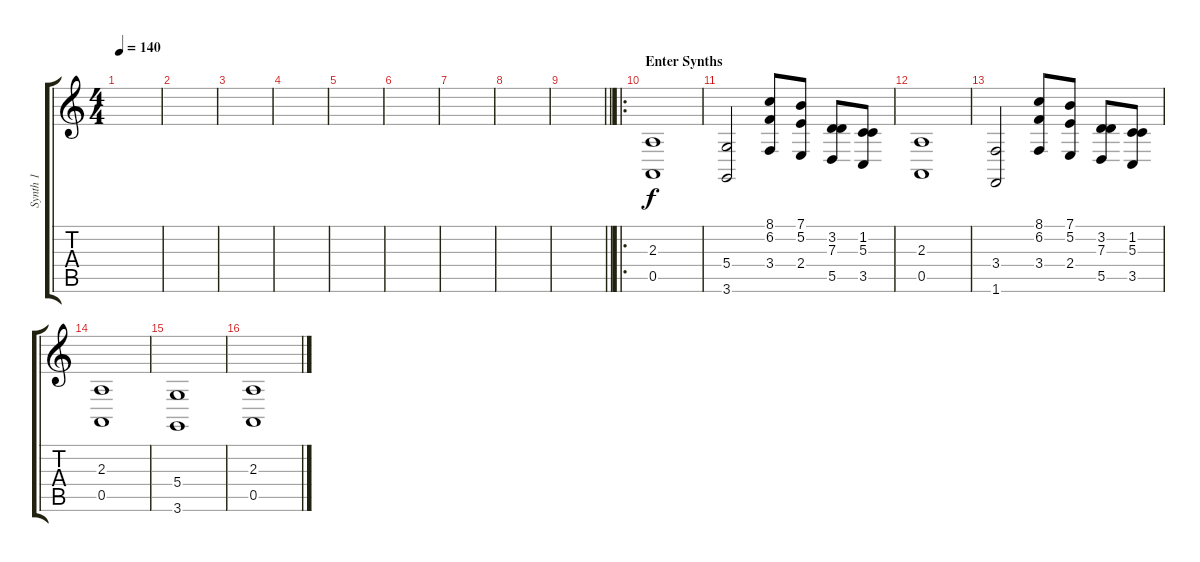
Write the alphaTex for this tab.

\track ("Synth 1" "Synth 1") {instrument choiraahs}
\staff {score tabs}
\tuning (E4 B3 G3 D3 A2 E2) {hide}
\ts (4 4)
\tempo 140
\clef g2
\ks c
|
|
|
|
|
|
|
|
\barLineRight lightlight
|
\ro
\section ("" "Enter Synths")
(2.3 0.5).1{instrument choiraahs} |
(5.4 3.6).2 (8.1 6.2 3.4).8{instrument stringensemble1} (7.1 5.2 2.4).8 (3.2 7.3 5.5).8 (1.2 5.3 3.5).8 |
(2.3 0.5).1{instrument choiraahs} |
(3.4 1.6).2 (8.1 6.2 3.4).8{instrument stringensemble1} (7.1 5.2 2.4).8 (3.2 7.3 5.5).8 (1.2 5.3 3.5).8 |
(2.3 0.5).1{instrument choiraahs} |
(5.4 3.6).1 |
(2.3 0.5).1{instrument choiraahs}
